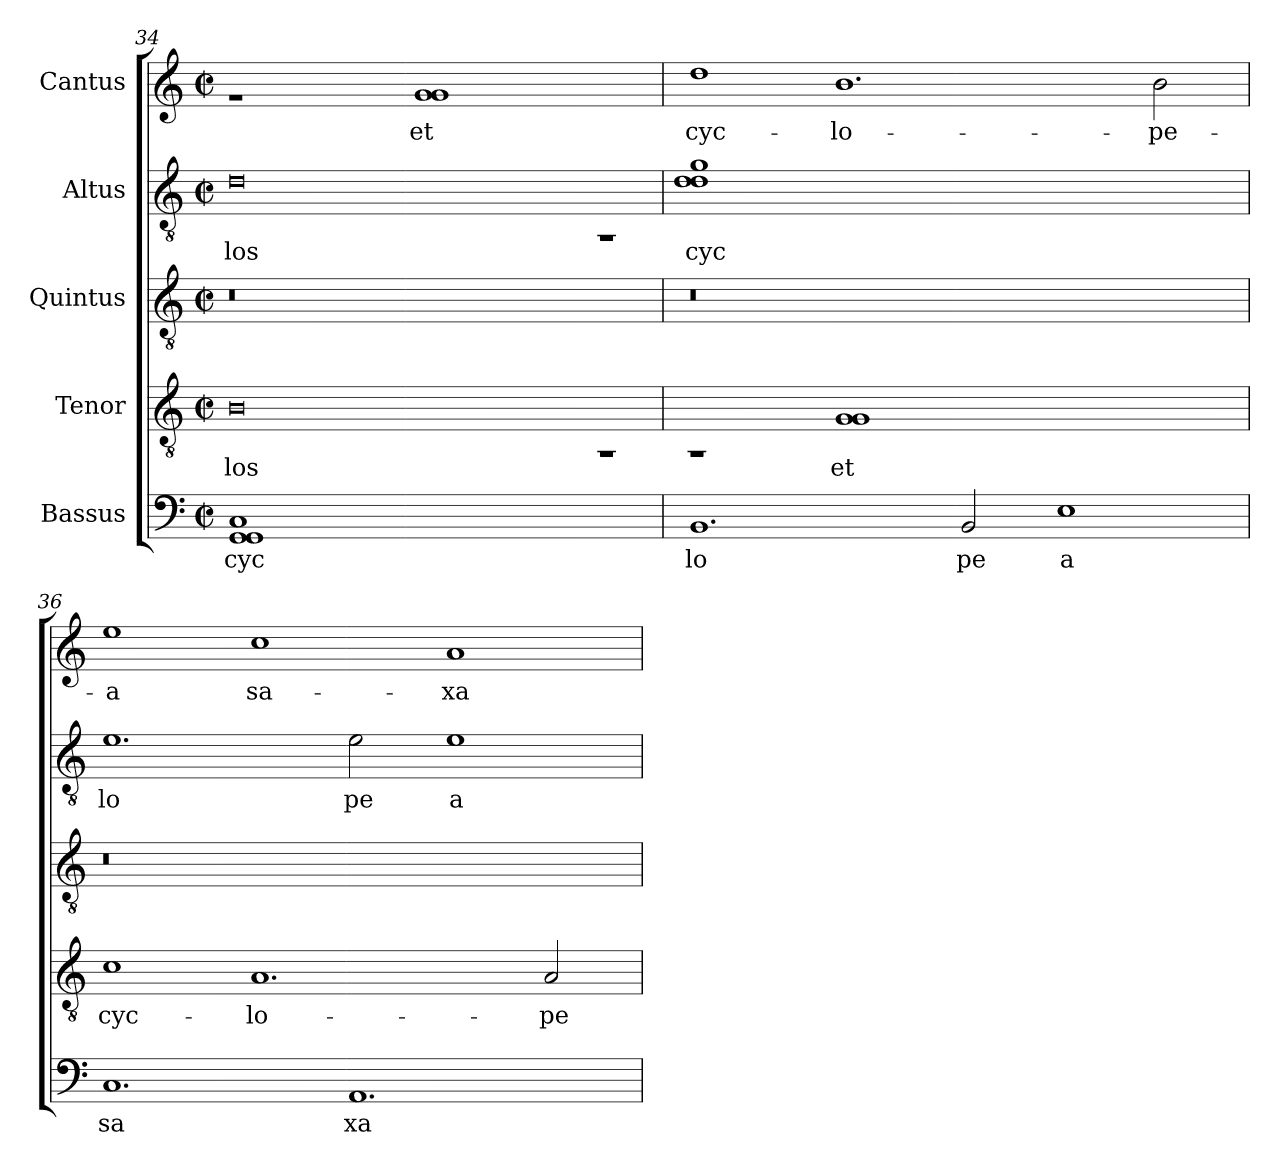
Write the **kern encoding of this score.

**kern	**text	**kern	**text	**kern	**kern	**text	**kern	**text
*part5	*part5	*part4	*part4	*part3	*part2	*part2	*part1	*part1
*staff5	*staff5	*staff4	*staff4	*staff3	*staff2	*staff2	*staff1	*staff1
*I"Bassus	*	*I"Tenor	*	*I"Quintus	*I"Altus	*	*I"Cantus	*
*clefF4	*	*clefGv2	*	*clefGv2	*clefGv2	*	*clefG2	*
*M2/2	*	*M2/2	*	*M2/2	*M2/2	*	*M2/2	*
*met(c|)	*	*met(c|)	*	*met(c|)	*met(c|)	*	*met(c|)	*
=34	=34	=34	=34	=34	=34	=34	=34	=34
!LO:N:vis=1	!LO:LY:b:cj	!	!LO:LY:b:cj	!	!	!LO:LY:b:cj	!LO:N:vis=1	!
4GG 4GG 4C	cyc	0B	los	0r	0d	los	1ra	.
0ryy	.	.	.	.	.	.	.	.
!	!	!	!	!	!	!	!LO:N:vis=1	!LO:LY:b:cj
.	.	.	.	.	.	.	4g 4g	et
.	.	.	.	.	.	.	1ryy	.
!	!	!LO:N:vis=1	!	!	!LO:N:vis=1	!	!	!
.	.	4rAA	.	4ryy	4rAA	.	.	.
!!LO:LB:g=z
=35	=35	=35	=35	=35	=35	=35	=35	=35
!	!LO:LY:b:cj	!LO:N:vis=1	!	!	!	!LO:LY:b:cj	!	!LO:LY:b:cj
1.BB	lo	1rAA	.	0.r	1d 1d 1g	cyc	1dd	cyc-
!	!	!LO:N:vis=1	!LO:LY:b:cj	!	!	!	!	!LO:LY:b:cj
.	.	4G 4G	et	.	0ryy	.	1.b	-lo-
.	.	1..ryy	.	.	.	.	.	.
!	!LO:LY:b:cj	!	!	!	!	!	!	!
2BB/	pe	.	.	.	.	.	.	.
!	!LO:LY:b:cj	!	!	!	!	!	!	!
1E	a	.	.	.	.	.	.	.
!	!	!	!	!	!	!	!	!LO:LY:b:cj
.	.	.	.	.	.	.	2b\	-pe-
=36	=36	=36	=36	=36	=36	=36	=36	=36
!	!LO:LY:b:cj	!	!LO:LY:b:cj	!	!	!LO:LY:b:cj	!	!LO:LY:b:cj
1.C	sa	1c	cyc-	0.r	1.e	lo	1ee	-a
!	!	!	!LO:LY:b:cj	!	!	!	!	!LO:LY:b:cj
.	.	1.A	-lo-	.	.	.	1cc	sa-
!	!LO:LY:b:cj	!	!	!	!	!LO:LY:b:cj	!	!
1.AA	xa	.	.	.	2e\	pe	.	.
!	!	!	!	!	!	!LO:LY:b:cj	!	!LO:LY:b:cj
.	.	.	.	.	1e	a	1a	-xa
!	!	!	!LO:LY:b:cj	!	!	!	!	!
.	.	2A/	-pe-	.	.	.	.	.
=	=	=	=	=	=	=	=	=
*-	*-	*-	*-	*-	*-	*-	*-	*-
